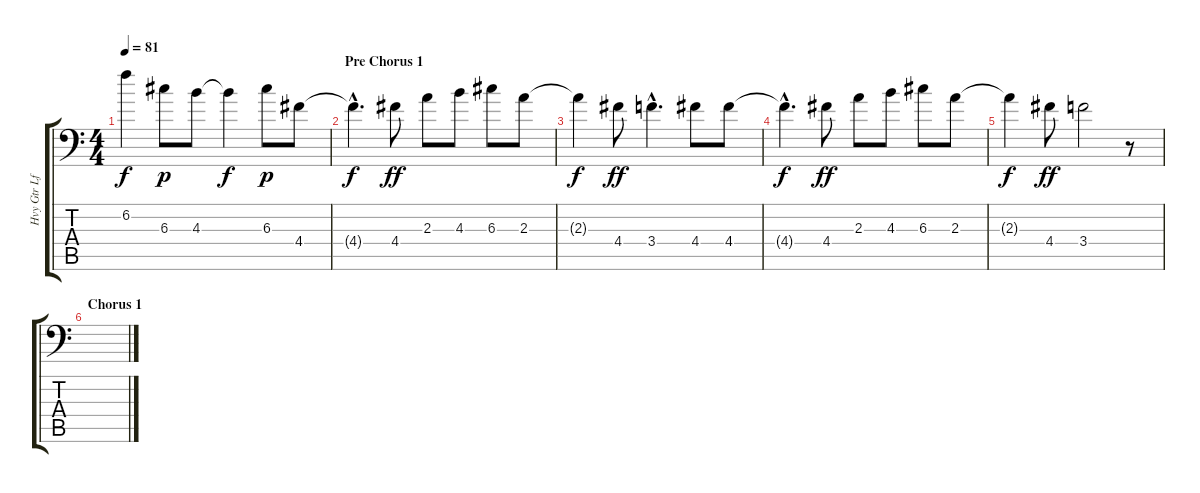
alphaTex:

\track ("Hvy Gtr Lft" "Hvy Gtr Lf") {instrument overdrivenguitar}
\staff {score tabs}
\tuning (E4 B3 G3 D3 A2 A1) {hide}
\ts (4 4)
\tempo 81
\clef f4
\ks c
6.2{t}.4{dy f} 6.3.8{dy p} 4.3.8 4.3{t}.4{dy f} 6.3.8{dy p} 4.4.8 |
\section ("" "Pre Chorus 1")
4.4{hac t}.4{d dy f} 4.4.8{dy ff} 2.3.8 4.3.8 6.3.8 2.3.8 |
2.3{t}.4{dy f} 4.4.8{dy ff} 3.4{hac}.4{d} 4.4.8 4.4.8 |
4.4{hac t}.4{d dy f} 4.4.8{dy ff} 2.3.8 4.3.8 6.3.8 2.3.8 |
2.3{t}.4{dy f} 4.4.8{dy ff} 3.4.2 r.8 |
\section ("" "Chorus 1")
